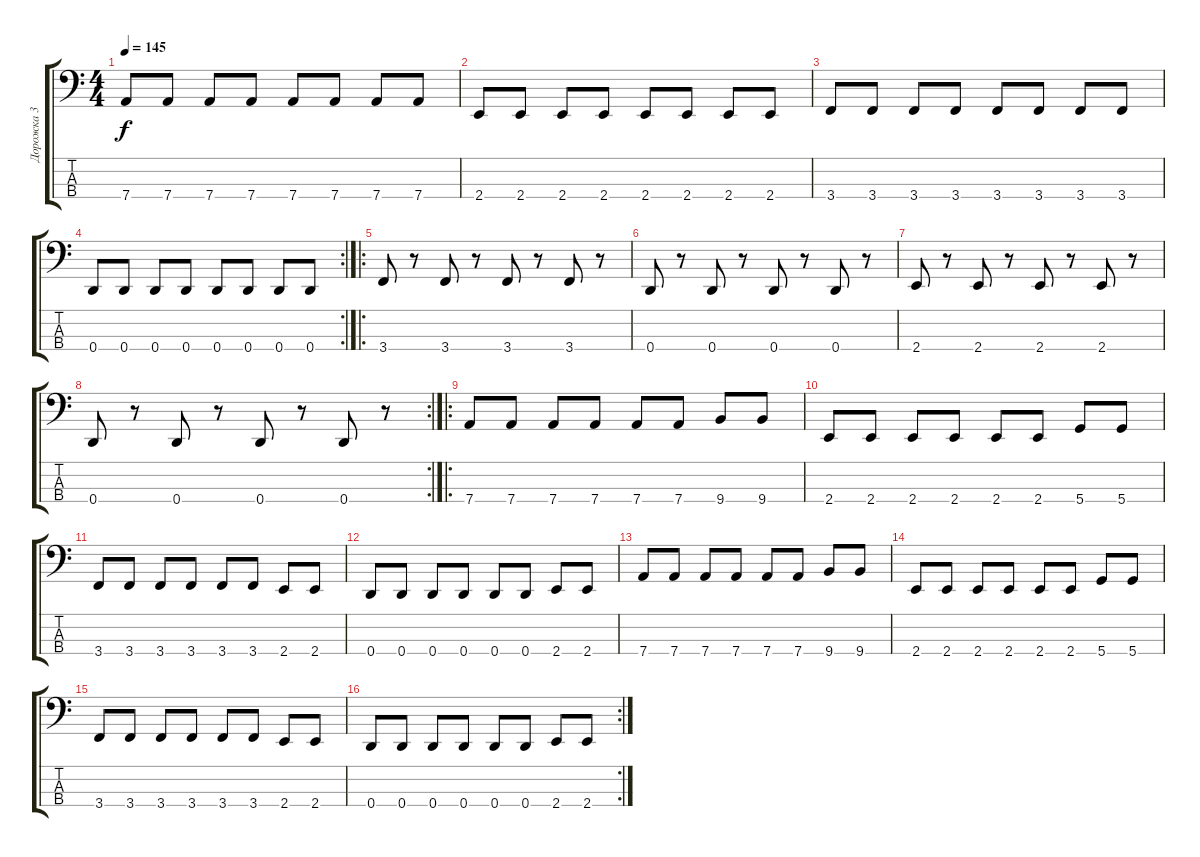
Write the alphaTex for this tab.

\track ("Дорожка 3" "Дорожка 3") {instrument electricbassfinger}
\staff {score tabs}
\tuning (G2 D2 A1 D1) {hide}
\ts (4 4)
\tempo 145
\clef f4
\ks c
7.4.8{dy f} 7.4.8 7.4.8 7.4.8 7.4.8 7.4.8 7.4.8 7.4.8 |
2.4.8 2.4.8 2.4.8 2.4.8 2.4.8 2.4.8 2.4.8 2.4.8 |
3.4.8 3.4.8 3.4.8 3.4.8 3.4.8 3.4.8 3.4.8 3.4.8 |
\rc 2
0.4.8 0.4.8 0.4.8 0.4.8 0.4.8 0.4.8 0.4.8 0.4.8 |
\ro
3.4.8 r.8 3.4.8 r.8 3.4.8 r.8 3.4.8 r.8 |
0.4.8 r.8 0.4.8 r.8 0.4.8 r.8 0.4.8 r.8 |
2.4.8 r.8 2.4.8 r.8 2.4.8 r.8 2.4.8 r.8 |
\rc 2
0.4.8 r.8 0.4.8 r.8 0.4.8 r.8 0.4.8 r.8 |
\ro
7.4.8 7.4.8 7.4.8 7.4.8 7.4.8 7.4.8 9.4.8 9.4.8 |
2.4.8 2.4.8 2.4.8 2.4.8 2.4.8 2.4.8 5.4.8 5.4.8 |
3.4.8 3.4.8 3.4.8 3.4.8 3.4.8 3.4.8 2.4.8 2.4.8 |
0.4.8 0.4.8 0.4.8 0.4.8 0.4.8 0.4.8 2.4.8 2.4.8 |
7.4.8 7.4.8 7.4.8 7.4.8 7.4.8 7.4.8 9.4.8 9.4.8 |
2.4.8 2.4.8 2.4.8 2.4.8 2.4.8 2.4.8 5.4.8 5.4.8 |
3.4.8 3.4.8 3.4.8 3.4.8 3.4.8 3.4.8 2.4.8 2.4.8 |
\rc 2
0.4.8 0.4.8 0.4.8 0.4.8 0.4.8 0.4.8 2.4.8 2.4.8
